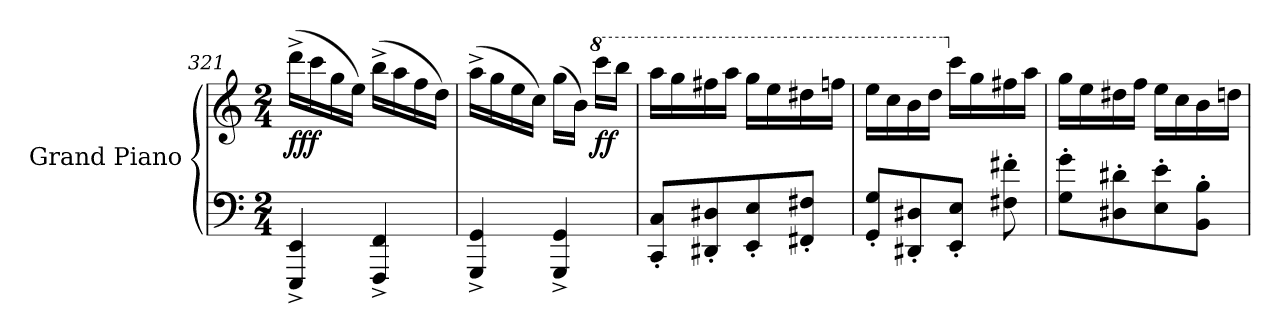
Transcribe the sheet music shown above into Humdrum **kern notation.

**kern	**kern	**dynam
*part1	*part1	*part1
*staff2	*staff1	*staff1/2
*I"Grand Piano	*	*
*I'Pno.	*	*
*clefF4	*clefG2	*
*k[]	*k[]	*
*M2/4	*M2/4	*
=321	=321	=321
!	!	!LO:DY:b
4EEE/^ 4EE/^	(16ddd^\LL	fff
.	16ccc\	.
.	16gg\	.
.	16ee\JJ)	.
4FFF/^ 4FF/^	(16bb^\LL	.
.	16aa\	.
.	16ff\	.
.	16dd\JJ)	.
!!LO:LB:g=z
=322	=322	=322
4GGG/^ 4GG/^	(16aa^\LL	.
.	16gg\	.
.	16ee\	.
.	16cc\JJ)	.
4GGG/^ 4GG/^	(16gg\LL	.
.	16b\JJ)	.
*	*8va	*
!	!	!LO:DY:b
.	16cccc\LL	ff
.	16bbb\JJ	.
=323	=323	=323
8CC/' 8C/'L	16aaa\LL	.
.	16ggg\	.
8DD#X/' 8D#X/'	16fff#X\	.
.	16aaa\JJ	.
8EE/' 8E/'	16ggg\LL	.
.	16eee\	.
8FF#X/' 8F#X/'J	16ddd#X\	.
.	16fffn\JJ	.
=324	=324	=324
8GG/' 8G/'L	16eee\LL	.
.	16ccc\	.
8DD#X/' 8D#X/'	16bb\	.
.	16ddd\JJ	.
*	*X8va	*
8EE/' 8E/'J	16ccc\LL	.
.	16gg\	.
8F#X\' 8f#X\'	16ff#X\	.
.	16aa\JJ	.
=325	=325	=325
8G\' 8g\'L	16gg\LL	.
.	16ee\	.
8D#X\' 8d#X\'	16dd#X\	.
.	16ff\JJ	.
8E\' 8e\'	16ee\LL	.
.	16cc\	.
8BB\' 8B\'J	16b\	.
.	16ddn\JJ	.
=	=	=
*-	*-	*-
